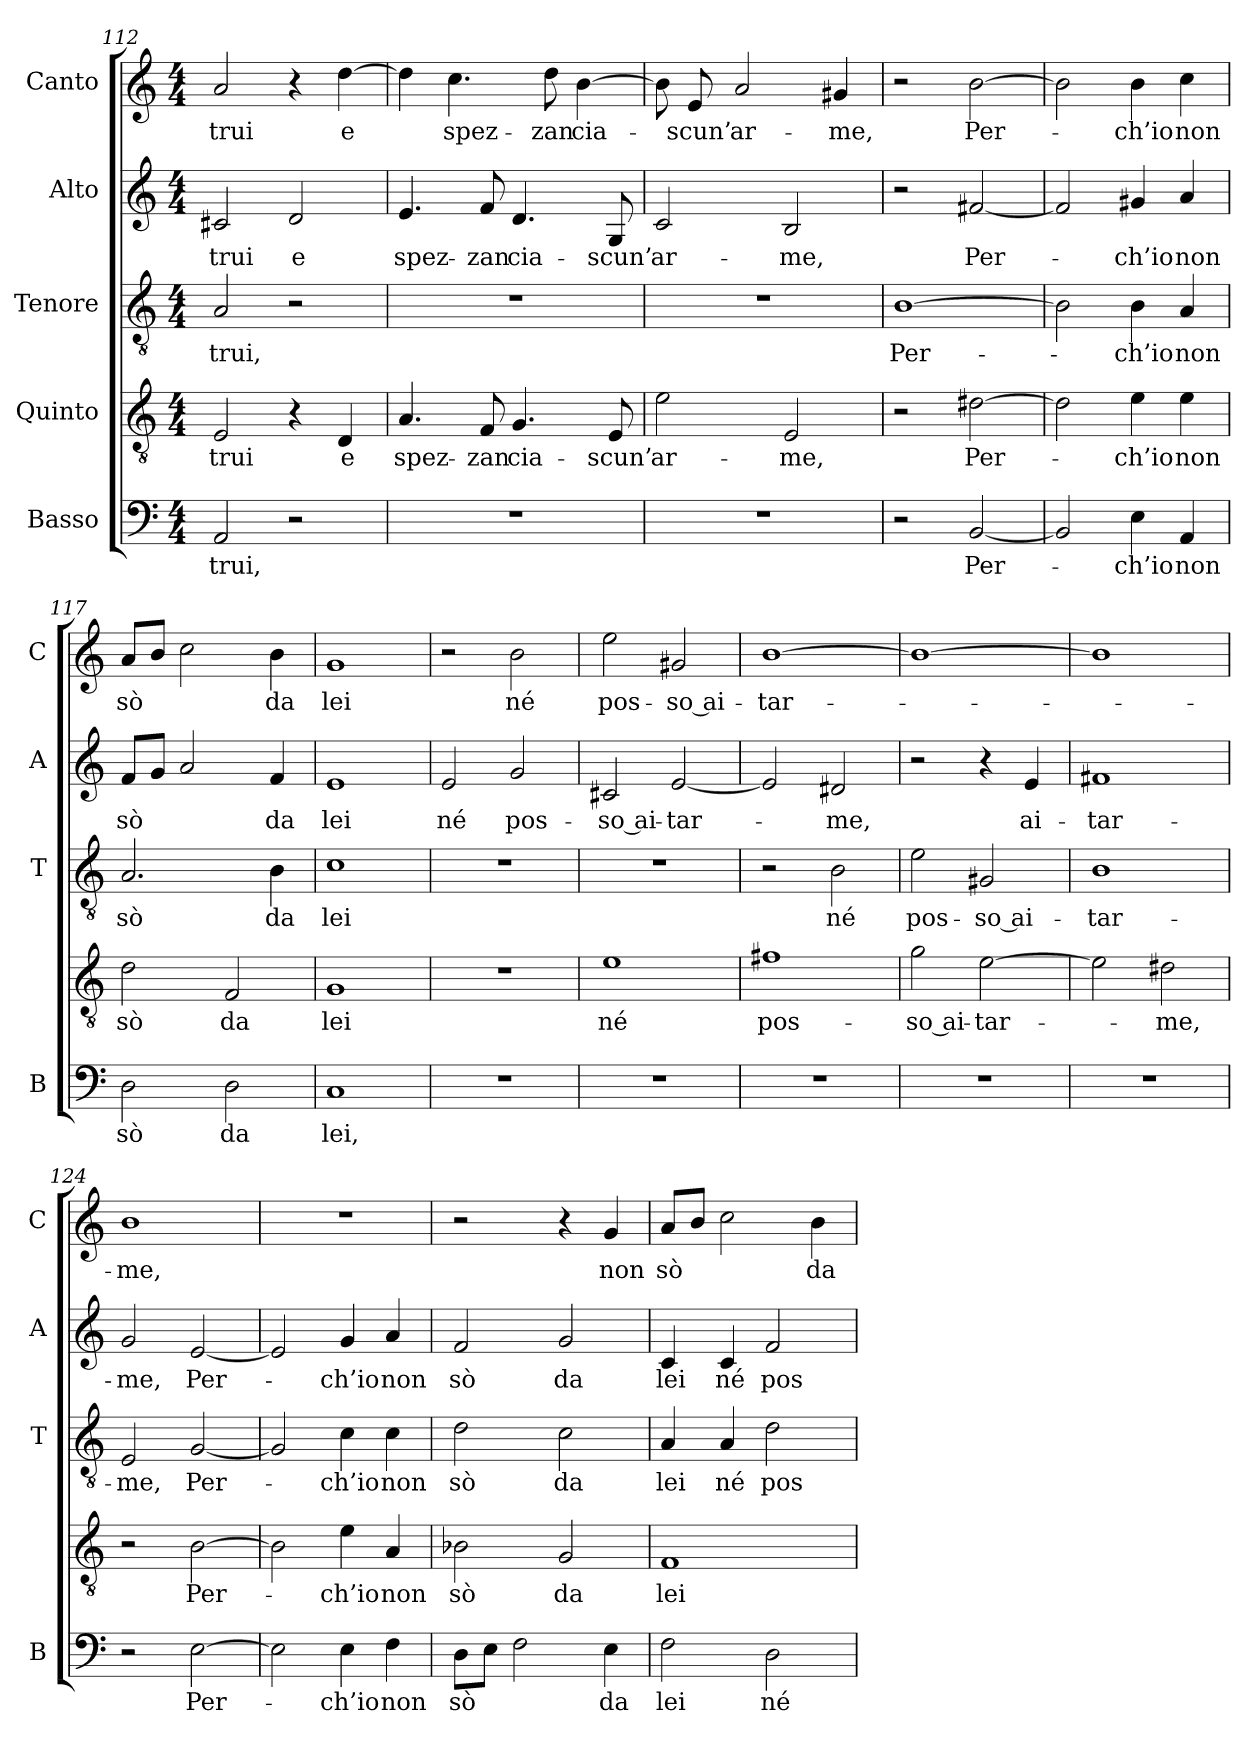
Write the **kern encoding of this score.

**kern	**text	**kern	**text	**kern	**text	**kern	**text	**kern	**text
*part5	*part5	*part4	*part4	*part3	*part3	*part2	*part2	*part1	*part1
*staff5	*staff5	*staff4	*staff4	*staff3	*staff3	*staff2	*staff2	*staff1	*staff1
*I"Basso	*	*I"Quinto	*	*I"Tenore	*	*I"Alto	*	*I"Canto	*
*I'B	*	*	*	*I'T	*	*I'A	*	*I'C	*
*clefF4	*	*clefGv2	*	*clefGv2	*	*clefG2	*	*clefG2	*
*k[]	*	*k[]	*	*k[]	*	*k[]	*	*k[]	*
*C:	*	*C:	*	*C:	*	*C:	*	*C:	*
*M4/4	*	*M4/4	*	*M4/4	*	*M4/4	*	*M4/4	*
=112	=112	=112	=112	=112	=112	=112	=112	=112	=112
!	!LO:LY:b	!	!LO:LY:b	!	!LO:LY:b	!	!LO:LY:b	!	!LO:LY:b
2AA/	-trui,	2E/	-trui	2A/	-trui,	2c#X/	-trui	2a/	-trui
!	!	!	!	!	!	!	!LO:LY:b	!	!
2r	.	4r	.	2r	.	2d/	e	4r	.
!	!	!	!LO:LY:b	!	!	!	!	!	!LO:LY:b
.	.	4D/	e	.	.	.	.	[4dd\	e
=113	=113	=113	=113	=113	=113	=113	=113	=113	=113
!	!	!	!LO:LY:b	!	!	!	!LO:LY:b	!	!
1r	.	4.A/	spez-	1r	.	4.e/	spez-	4dd\]	.
!	!	!	!	!	!	!	!	!	!LO:LY:b
.	.	.	.	.	.	.	.	4.cc\	spez-
!	!	!	!LO:LY:b	!	!	!	!LO:LY:b	!	!
.	.	8F/	-zan	.	.	8f/	-zan	.	.
!	!	!	!LO:LY:b	!	!	!	!LO:LY:b	!	!
.	.	4.G/	cia-	.	.	4.d/	cia-	.	.
!	!	!	!	!	!	!	!	!	!LO:LY:b
.	.	.	.	.	.	.	.	8dd\	-zan
!	!	!	!	!	!	!	!	!	!LO:LY:b
.	.	.	.	.	.	.	.	[4b\	cia-
!	!	!	!LO:LY:b	!	!	!	!LO:LY:b	!	!
.	.	8E/	-scun’	.	.	8G/	-scun’	.	.
!!LO:PB:g=z
=114	=114	=114	=114	=114	=114	=114	=114	=114	=114
!	!	!	!LO:LY:b	!	!	!	!LO:LY:b	!	!
1r	.	2e\	ar-	1r	.	2c/	ar-	8b\]	.
!	!	!	!	!	!	!	!	!	!LO:LY:b
.	.	.	.	.	.	.	.	8e/	-scun’
!	!	!	!	!	!	!	!	!	!LO:LY:b
.	.	.	.	.	.	.	.	2a/	ar-
!	!	!	!LO:LY:b	!	!	!	!LO:LY:b	!	!
.	.	2E/	-me,	.	.	2B/	-me,	.	.
!	!	!	!	!	!	!	!	!	!LO:LY:b
.	.	.	.	.	.	.	.	4g#X/	-me,
=115	=115	=115	=115	=115	=115	=115	=115	=115	=115
!	!	!	!	!	!LO:LY:b	!	!	!	!
2r	.	2r	.	[1B	Per-	2r	.	2r	.
!	!LO:LY:b	!	!LO:LY:b	!	!	!	!LO:LY:b	!	!LO:LY:b
[2BB/	Per-	[2d#X\	Per-	.	.	[2f#X/	Per-	[2b\	Per-
=116	=116	=116	=116	=116	=116	=116	=116	=116	=116
2BB/]	.	2d#\]	.	2B\]	.	2f#/]	.	2b\]	.
!	!LO:LY:b	!	!LO:LY:b	!	!LO:LY:b	!	!LO:LY:b	!	!LO:LY:b
4E\	-ch’io	4e\	-ch’io	4B\	-ch’io	4g#X/	-ch’io	4b\	-ch’io
!	!LO:LY:b	!	!LO:LY:b	!	!LO:LY:b	!	!LO:LY:b	!	!LO:LY:b
4AA/	non	4e\	non	4A/	non	4a/	non	4cc\	non
=117	=117	=117	=117	=117	=117	=117	=117	=117	=117
!	!LO:LY:b	!	!LO:LY:b	!	!LO:LY:b	!	!LO:LY:b	!	!LO:LY:b
2D\	sò	2d\	sò	2.A/	sò	8f/L	sò	8a/L	sò
.	.	.	.	.	.	8g/J	.	8b/J	.
.	.	.	.	.	.	2a/	.	2cc\	.
!	!LO:LY:b	!	!LO:LY:b	!	!	!	!	!	!
2D\	da	2F/	da	.	.	.	.	.	.
!	!	!	!	!	!LO:LY:b	!	!LO:LY:b	!	!LO:LY:b
.	.	.	.	4B\	da	4f/	da	4b\	da
=118	=118	=118	=118	=118	=118	=118	=118	=118	=118
!	!LO:LY:b	!	!LO:LY:b	!	!LO:LY:b	!	!LO:LY:b	!	!LO:LY:b
1C	lei,	1G	lei	1c	lei	1e	lei	1g	lei
=119	=119	=119	=119	=119	=119	=119	=119	=119	=119
!	!	!	!	!	!	!	!LO:LY:b	!	!
1r	.	1r	.	1r	.	2e/	né	2r	.
!	!	!	!	!	!	!	!LO:LY:b	!	!LO:LY:b
.	.	.	.	.	.	2g/	pos-	2b\	né
=120	=120	=120	=120	=120	=120	=120	=120	=120	=120
!	!	!	!LO:LY:b	!	!	!	!LO:LY:b	!	!LO:LY:b
1r	.	1e	né	1r	.	2c#X/	-so ai-	2ee\	pos-
!	!	!	!	!	!	!	!LO:LY:b	!	!LO:LY:b
.	.	.	.	.	.	[2e/	-tar-	2g#X/	-so ai-
=121	=121	=121	=121	=121	=121	=121	=121	=121	=121
!	!	!	!LO:LY:b	!	!	!	!	!	!LO:LY:b
1r	.	1f#X	pos-	2r	.	2e/]	.	[1b	-tar-
!	!	!	!	!	!LO:LY:b	!	!LO:LY:b	!	!
.	.	.	.	2B\	né	2d#X/	-me,	.	.
=122	=122	=122	=122	=122	=122	=122	=122	=122	=122
!	!	!	!LO:LY:b	!	!LO:LY:b	!	!	!	!
1r	.	2g\	-so ai-	2e\	pos-	2r	.	1b_	.
!	!	!	!LO:LY:b	!	!LO:LY:b	!	!	!	!
.	.	[2e\	-tar-	2G#X/	-so ai-	4r	.	.	.
!	!	!	!	!	!	!	!LO:LY:b	!	!
.	.	.	.	.	.	4e/	ai-	.	.
!!LO:LB:g=z
=123	=123	=123	=123	=123	=123	=123	=123	=123	=123
!	!	!	!	!	!LO:LY:b	!	!LO:LY:b	!	!
1r	.	2e\]	.	1B	-tar-	1f#X	-tar-	1b]	.
!	!	!	!LO:LY:b	!	!	!	!	!	!
.	.	2d#X\	-me,	.	.	.	.	.	.
=124	=124	=124	=124	=124	=124	=124	=124	=124	=124
!	!	!	!	!	!LO:LY:b	!	!LO:LY:b	!	!LO:LY:b
2r	.	2r	.	2E/	-me,	2g/	-me,	1b	-me,
!	!LO:LY:b	!	!LO:LY:b	!	!LO:LY:b	!	!LO:LY:b	!	!
[2E\	Per-	[2B\	Per-	[2G/	Per-	[2e/	Per-	.	.
=125	=125	=125	=125	=125	=125	=125	=125	=125	=125
2E\]	.	2B\]	.	2G/]	.	2e/]	.	1r	.
!	!LO:LY:b	!	!LO:LY:b	!	!LO:LY:b	!	!LO:LY:b	!	!
4E\	-ch’io	4e\	-ch’io	4c\	-ch’io	4g/	-ch’io	.	.
!	!LO:LY:b	!	!LO:LY:b	!	!LO:LY:b	!	!LO:LY:b	!	!
4F\	non	4A/	non	4c\	non	4a/	non	.	.
=126	=126	=126	=126	=126	=126	=126	=126	=126	=126
!	!LO:LY:b	!	!LO:LY:b	!	!LO:LY:b	!	!LO:LY:b	!	!
8D\L	sò	2B-X\	sò	2d\	sò	2f/	sò	2r	.
8E\J	.	.	.	.	.	.	.	.	.
2F\	.	.	.	.	.	.	.	.	.
!	!	!	!LO:LY:b	!	!LO:LY:b	!	!LO:LY:b	!	!
.	.	2G/	da	2c\	da	2g/	da	4r	.
!	!LO:LY:b	!	!	!	!	!	!	!	!LO:LY:b
4E\	da	.	.	.	.	.	.	4g/	non
=127	=127	=127	=127	=127	=127	=127	=127	=127	=127
!	!LO:LY:b	!	!LO:LY:b	!	!LO:LY:b	!	!LO:LY:b	!	!LO:LY:b
2F\	lei	1F	lei	4A/	lei	4c/	lei	8a/L	sò
.	.	.	.	.	.	.	.	8b/J	.
!	!	!	!	!	!LO:LY:b	!	!LO:LY:b	!	!
.	.	.	.	4A/	né	4c/	né	2cc\	.
!	!LO:LY:b	!	!	!	!LO:LY:b	!	!LO:LY:b	!	!
2D\	né	.	.	2d\	pos-	2f/	pos-	.	.
!	!	!	!	!	!	!	!	!	!LO:LY:b
.	.	.	.	.	.	.	.	4b\	da
=	=	=	=	=	=	=	=	=	=
*-	*-	*-	*-	*-	*-	*-	*-	*-	*-
